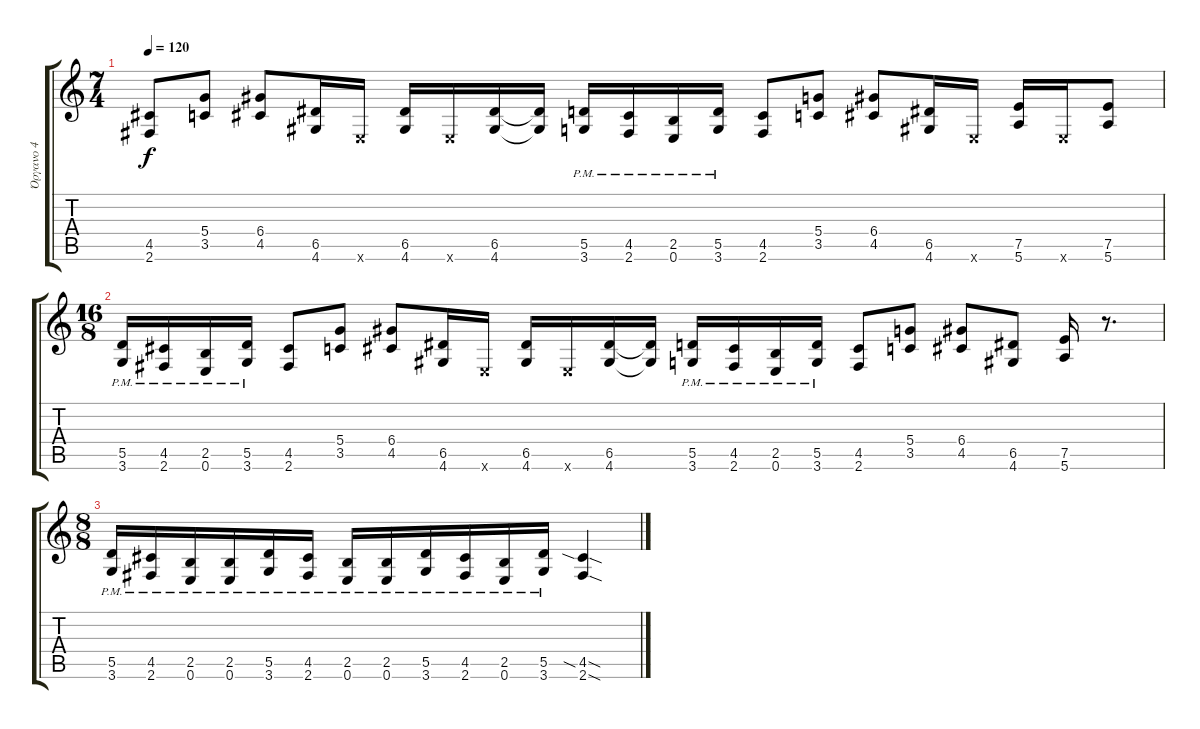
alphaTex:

\track ("Όργανο 4" "Όργανο 4") {instrument distortionguitar}
\staff {score tabs}
\tuning (E4 B3 G3 D3 A2 E2) {hide}
\ts (7 4)
\tempo 120
\clef g2
\ks c
(4.5 2.6).8{dy f} (5.4 3.5).8 (6.4 4.5).8 (6.5 4.6).16 0.6{x}.16 (6.5 4.6).16 0.6{x}.16 (6.5 4.6).16 (6.5{t} 4.6{t}).16 (5.5{pm} 3.6{pm}).16 (4.5{pm} 2.6{pm}).16 (2.5{pm} 0.6{pm}).16 (5.5{pm} 3.6{pm}).16 (4.5 2.6).8 (5.4 3.5).8 (6.4 4.5).8 (6.5 4.6).16 0.6{x}.16 (7.5 5.6).16 0.6{x}.16 (7.5 5.6).8 |
\ts (16 8)
(5.5{pm} 3.6{pm}).16 (4.5{pm} 2.6{pm}).16 (2.5{pm} 0.6{pm}).16 (5.5{pm} 3.6{pm}).16 (4.5 2.6).8 (5.4 3.5).8 (6.4 4.5).8 (6.5 4.6).16 0.6{x}.16 (6.5 4.6).16 0.6{x}.16 (6.5 4.6).16 (6.5{t} 4.6{t}).16 (5.5{pm} 3.6{pm}).16 (4.5{pm} 2.6{pm}).16 (2.5{pm} 0.6{pm}).16 (5.5{pm} 3.6{pm}).16 (4.5 2.6).8 (5.4 3.5).8 (6.4 4.5).8 (6.5 4.6).8 (7.5 5.6).16 r.8{d} |
\ts (8 8)
(5.5{pm} 3.6{pm}).16 (4.5{pm} 2.6{pm}).16 (2.5{pm} 0.6{pm}).16 (2.5{pm} 0.6{pm}).16 (5.5{pm} 3.6{pm}).16 (4.5{pm} 2.6{pm}).16 (2.5{pm} 0.6{pm}).16 (2.5{pm} 0.6{pm}).16 (5.5{pm} 3.6{pm}).16 (4.5{pm} 2.6{pm}).16 (2.5{pm} 0.6{pm}).16 (5.5{pm} 3.6{pm}).16 (4.5{sia sod} 2.6{sod}).4
